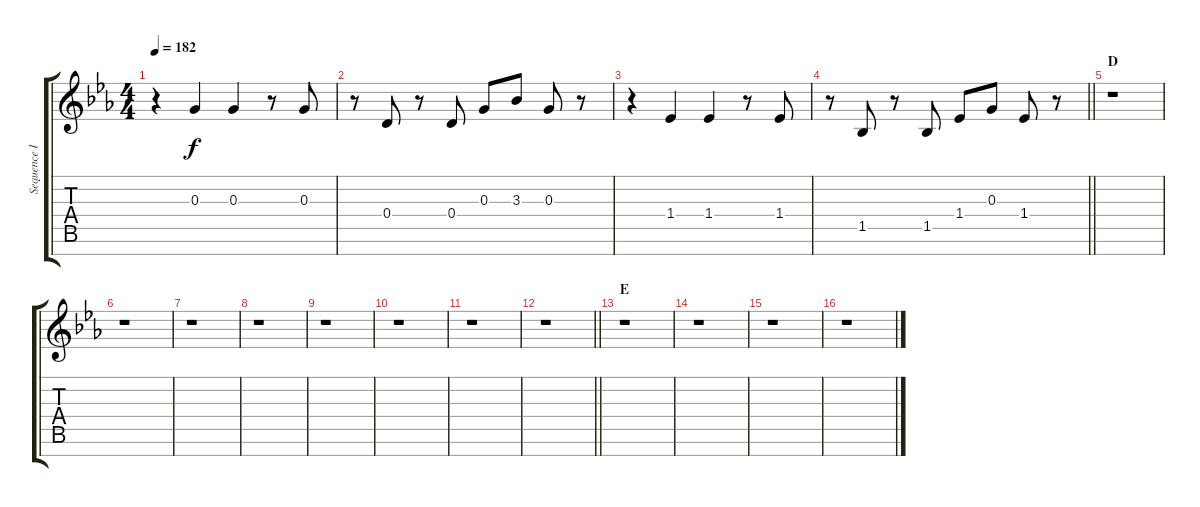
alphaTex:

\track ("Sequence I" "Sequence I") {instrument lead1square}
\staff {score tabs}
\tuning (E5 B4 G4 D4 A3 E3 B2) {hide}
\ts (4 4)
\tempo 182
\clef g2
\ks eb
r.4{dy f} 0.3.4 0.3.4 r.8 0.3.8 |
r.8 0.4.8 r.8 0.4.8 0.3.8 3.3.8 0.3.8 r.8 |
r.4 1.4.4 1.4.4 r.8 1.4.8 |
\barLineRight lightlight
r.8 1.5.8 r.8 1.5.8 1.4.8 0.3.8 1.4.8 r.8 |
\section ("" "D")
r.1 |
r.1 |
r.1 |
r.1 |
r.1 |
r.1 |
r.1 |
\barLineRight lightlight
r.1 |
\section ("" "E")
r.1 |
r.1 |
r.1 |
r.1
